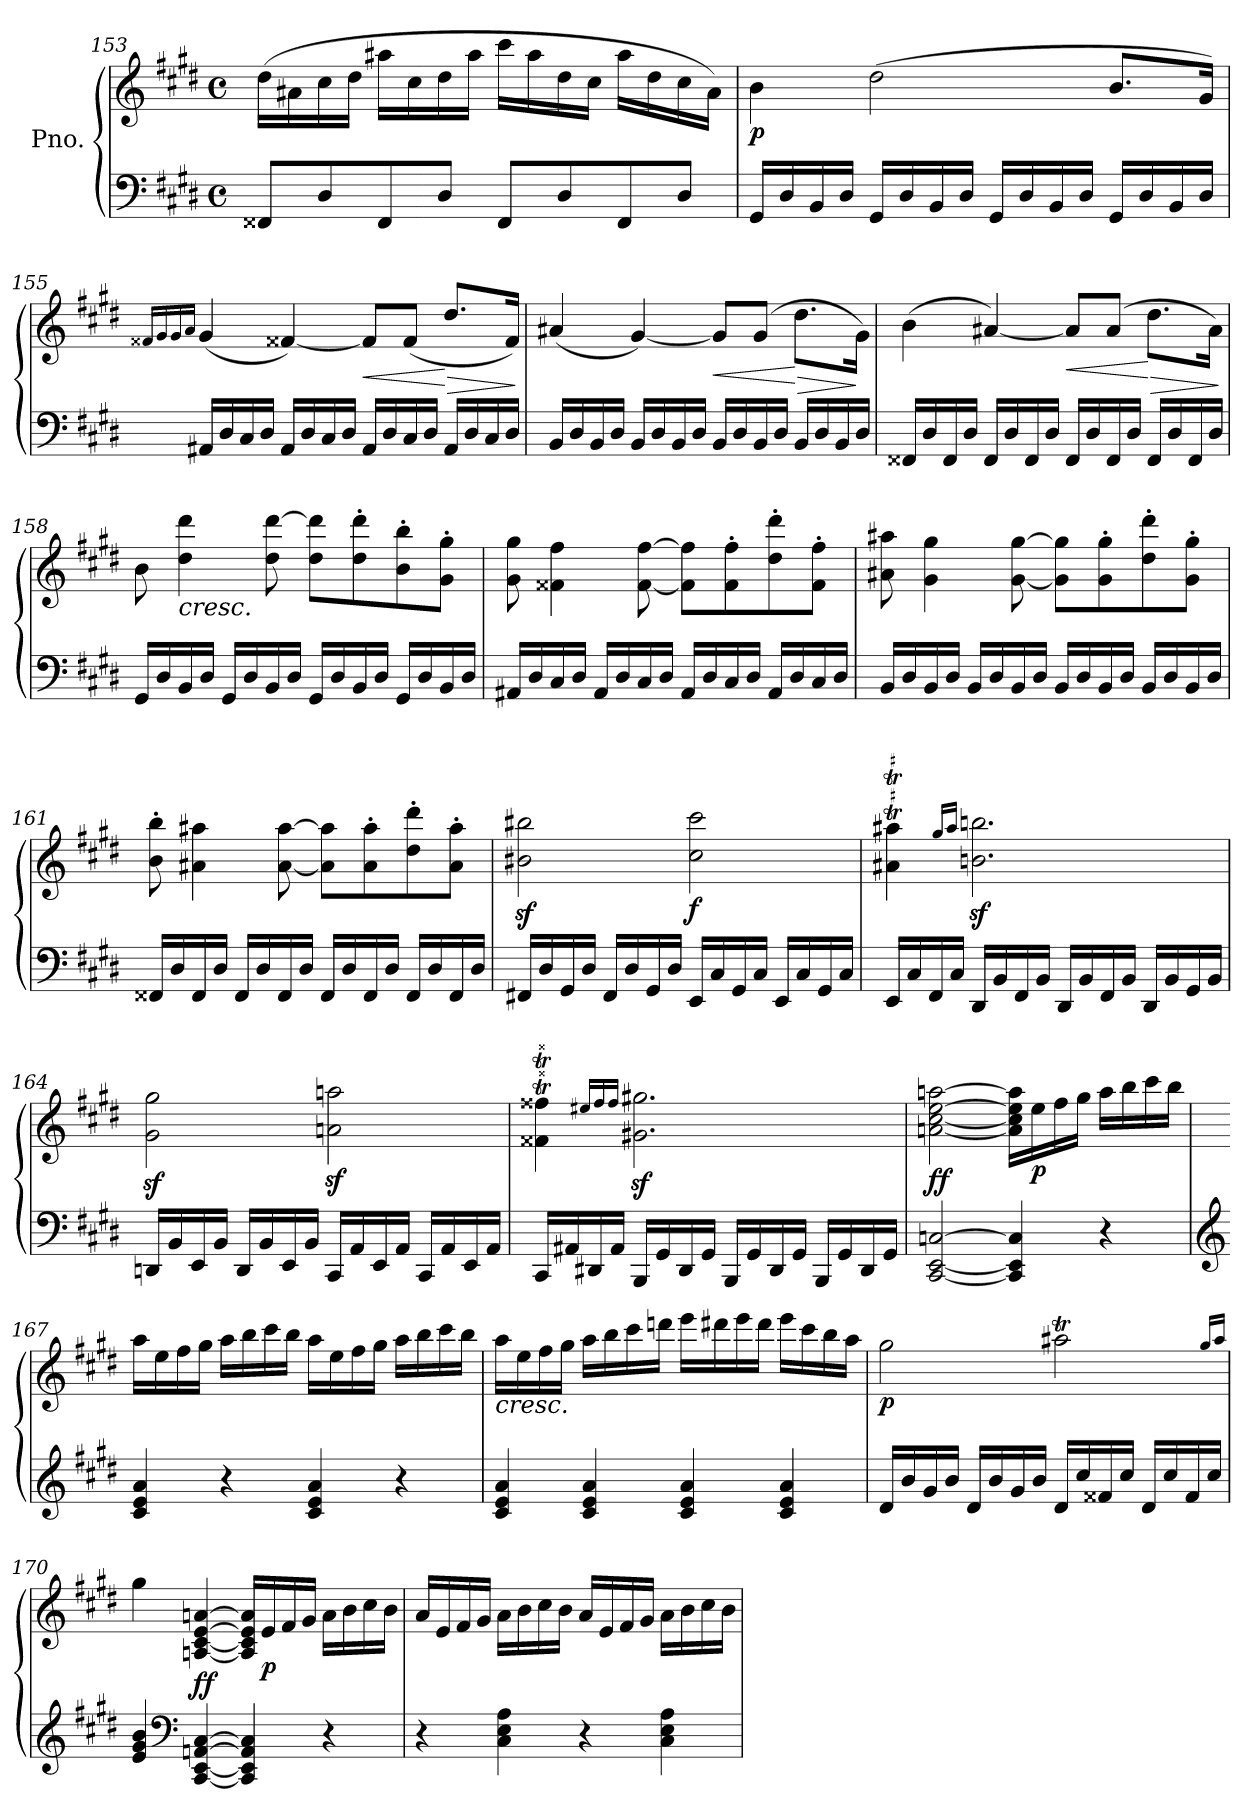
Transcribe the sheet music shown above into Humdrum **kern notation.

**kern	**kern	**dynam
*part1	*part1	*part1
*staff2	*staff1	*staff1/2
*I"Pno.	*	*
*clefF4	*clefG2	*
*k[f#c#g#d#]	*k[f#c#g#d#]	*
*E:	*E:	*
*M4/4	*M4/4	*
*met(c)	*met(c)	*
=153	=153	=153
8FF##X/L	(>16dd#\LL	.
.	16a#X\	.
8D#/	16cc#\	.
.	16dd#\JJ	.
8FF##/	16aa#X\LL	.
.	16cc#\	.
8D#/J	16dd#\	.
.	16aa#\JJ	.
8FF##/L	16ccc#\LL	.
.	16aa#\	.
8D#/	16dd#\	.
.	16cc#\JJ	.
8FF##/	16aa#\LL	.
.	16dd#\	.
8D#/J	16cc#\	.
.	16a#\JJ)	.
=154	=154	=154
!	!	!LO:DY:b
16GG#/LL	4b\	p
16D#/	.	.
16BB/	.	.
16D#/JJ	.	.
16GG#/LL	(>2dd#\	.
16D#/	.	.
16BB/	.	.
16D#/JJ	.	.
16GG#/LL	.	.
16D#/	.	.
16BB/	.	.
16D#/JJ	.	.
16GG#/LL	8.b/L	.
16D#/	.	.
16BB/	.	.
16D#/JJ	16g#/Jk)	.
!!LO:LB:g=z
=155	=155	=155
.	16qf##X/LL	.
.	16qg#/	.
.	16qg#/	.
.	16qa/JJ	.
16AA#X/LL	(<4g#/	.
16D#/	.	.
16C#/	.	.
16D#/JJ	.	.
16AA#/LL	[4f##X/)	.
16D#/	.	.
16C#/	.	.
16D#/JJ	.	.
!	!	!LO:HP:b
16AA#/LL	8f##/L]	<
16D#/	.	.
16C#/	(<8f##/J	.
16D#/JJ	.	.
!	!	!LO:HP:n=1:b
16AA#/LL	8.dd#/L	[ >
16D#/	.	.
16C#/	.	.
16D#/JJ	16f##/Jk)	.
.	.	]
=156	=156	=156
16BB/LL	(<4a#X/	.
16D#/	.	.
16BB/	.	.
16D#/JJ	.	.
16BB/LL	[4g#/)	.
16D#/	.	.
16BB/	.	.
16D#/JJ	.	.
!	!	!LO:HP:b
16BB/LL	8g#/L]	<
16D#/	.	.
16BB/	(8g#/J	.
16D#/JJ	.	.
!	!	!LO:HP:n=1:b
16BB/LL	8.dd#\L	[ >
16D#/	.	.
16BB/	.	.
16D#/JJ	16g#\Jk)	]
=157	=157	=157
16FF##X/LL	(>4b\	.
16D#/	.	.
16FF##/	.	.
16D#/JJ	.	.
16FF##/LL	[4a#X/)	.
16D#/	.	.
16FF##/	.	.
16D#/JJ	.	.
!	!	!LO:HP:b
16FF##/LL	8a#/L]	<
16D#/	.	.
16FF##/	(8a#/J	.
16D#/JJ	.	.
!	!	!LO:HP:n=1:b
16FF##/LL	8.dd#\L	[ >
16D#/	.	.
16FF##/	.	.
16D#/JJ	16a#\Jk)	.
.	.	]
=158	=158	=158
16GG#/LL	8b\	.
16D#/	.	.
!	!LO:TX:b:i:t=cresc.	!
16BB/	4dd#\ 4ddd#\	.
16D#/JJ	.	.
16GG#/LL	.	.
16D#/	.	.
16BB/	8dd#\ [8ddd#\	.
16D#/JJ	.	.
16GG#/LL	8dd#\ 8ddd#\]L	.
16D#/	.	.
16BB/	8dd#\'> 8ddd#\'>	.
16D#/JJ	.	.
16GG#/LL	8b\'> 8bb\'>	.
16D#/	.	.
16BB/	8g#\'> 8gg#\'>J	.
16D#/JJ	.	.
!!LO:PB:g=z
=159	=159	=159
16AA#X/LL	8g#\ 8gg#\	.
16D#/	.	.
16C#/	4f##X\ 4ff#\	.
16D#/JJ	.	.
16AA#/LL	.	.
16D#/	.	.
16C#/	[8f##\ [8ff#\	.
16D#/JJ	.	.
16AA#/LL	8f##\] 8ff#\]L	.
16D#/	.	.
16C#/	8f##\'> 8ff#\'>	.
16D#/JJ	.	.
16AA#/LL	8dd#\'> 8ddd#\'>	.
16D#/	.	.
16C#/	8f##\'> 8ff#\'>J	.
16D#/JJ	.	.
=160	=160	=160
16BB/LL	8a#X\ 8aa#X\	.
16D#/	.	.
16BB/	4g#\ 4gg#\	.
16D#/JJ	.	.
16BB/LL	.	.
16D#/	.	.
16BB/	[8g#\ [8gg#\	.
16D#/JJ	.	.
16BB/LL	8g#\] 8gg#\]L	.
16D#/	.	.
16BB/	8g#\'> 8gg#\'>	.
16D#/JJ	.	.
16BB/LL	8dd#\'> 8ddd#\'>	.
16D#/	.	.
16BB/	8g#\'> 8gg#\'>J	.
16D#/JJ	.	.
=161	=161	=161
16FF##X/LL	8b\'> 8bb\'>	.
16D#/	.	.
16FF##/	4a#X\ 4aa#X\	.
16D#/JJ	.	.
16FF##/LL	.	.
16D#/	.	.
16FF##/	[8a#\ [8aa#\	.
16D#/JJ	.	.
16FF##/LL	8a#\] 8aa#\]L	.
16D#/	.	.
16FF##/	8a#\'> 8aa#\'>	.
16D#/JJ	.	.
16FF##/LL	8dd#\'> 8ddd#\'>	.
16D#/	.	.
16FF##/	8a#\'> 8aa#\'>J	.
16D#/JJ	.	.
=162	=162	=162
16FF#X/LL	2b#X\z< 2bb#X\z<	.
16D#/	.	.
16GG#/	.	.
16D#/JJ	.	.
16FF#/LL	.	.
16D#/	.	.
16GG#/	.	.
16D#/JJ	.	.
!	!	!LO:DY:b
16EE/LL	2cc#\ 2ccc#\	f
16C#/	.	.
16GG#/	.	.
16C#/JJ	.	.
16EE/LL	.	.
16C#/	.	.
16GG#/	.	.
16C#/JJ	.	.
!!LO:LB:g=z
=163	=163	=163
16EE/LL	4a#X\T 4aa#X\T	.
16C#/	.	.
16FF#/	.	.
16C#/JJ	.	.
.	16qgg#/LL	.
.	16qaa#/JJ	.
16DD#/LL	2.bn\z< 2.bbn\z<	.
16BB/	.	.
16FF#/	.	.
16BB/JJ	.	.
16DD#/LL	.	.
16BB/	.	.
16FF#/	.	.
16BB/JJ	.	.
16DD#/LL	.	.
16BB/	.	.
16GG#/	.	.
16BB/JJ	.	.
=164	=164	=164
16DDn/LL	2g#\z< 2gg#\z<	.
16BB/	.	.
16EE/	.	.
16BB/JJ	.	.
16DD/LL	.	.
16BB/	.	.
16EE/	.	.
16BB/JJ	.	.
16CC#/LL	2an\z< 2aan\z<	.
16AA/	.	.
16EE/	.	.
16AA/JJ	.	.
16CC#/LL	.	.
16AA/	.	.
16EE/	.	.
16AA/JJ	.	.
=165	=165	=165
16CC#/LL	4f##X\T 4ff##X\T	.
16AA#X/	.	.
16DD#X/	.	.
16AA#/JJ	.	.
.	16qee#X/LL	.
.	16qff##/	.
.	16qff##/JJ	.
16BBB/LL	2.g#\z< 2.gg#\z<	.
16GG#/	.	.
16DD#/	.	.
16GG#/JJ	.	.
16BBB/LL	.	.
16GG#/	.	.
16DD#/	.	.
16GG#/JJ	.	.
16BBB/LL	.	.
16GG#/	.	.
16DD#/	.	.
16GG#/JJ	.	.
=166	=166	=166
!	!	!LO:DY:b
[2CC#/ [2EE/ [2Cn/	[2an\ [2cc#\ [2ee\ [2aan\	ff
4CC#/] 4EE/] 4C/]	16a\] 16cc#\] 16ee\] 16aa\]LL	.
!	!	!LO:DY:b
.	16ee\	p
.	16ff#\	.
.	16gg#\JJ	.
4r	16aa\LL	.
.	16bb\	.
.	16ccc#\	.
.	16bb\JJ	.
!!LO:LB:g=z
=167	=167	=167
*clefG2	*	*
4c#/ 4e/ 4a/	16aa\LL	.
.	16ee\	.
.	16ff#\	.
.	16gg#\JJ	.
4r	16aa\LL	.
.	16bb\	.
.	16ccc#\	.
.	16bb\JJ	.
4c#/ 4e/ 4a/	16aa\LL	.
.	16ee\	.
.	16ff#\	.
.	16gg#\JJ	.
4r	16aa\LL	.
.	16bb\	.
.	16ccc#\	.
.	16bb\JJ	.
=168	=168	=168
!	!LO:TX:b:i:t=cresc.	!
4c#/ 4e/ 4a/	16aa\LL	.
.	16ee\	.
.	16ff#\	.
.	16gg#\JJ	.
4c#/ 4e/ 4a/	16aa\LL	.
.	16bb\	.
.	16ccc#\	.
.	16dddn\JJ	.
4c#/ 4e/ 4a/	16eee\LL	.
.	16ddd#X\	.
.	16eee\	.
.	16ddd#\JJ	.
4c#/ 4e/ 4a/	16eee\LL	.
.	16ccc#\	.
.	16bb\	.
.	16aa\JJ	.
=169	=169	=169
!	!	!LO:DY:b
16d#/LL	2gg#\	p
16b/	.	.
16g#/	.	.
16b/JJ	.	.
16d#/LL	.	.
16b/	.	.
16g#/	.	.
16b/JJ	.	.
16d#/LL	2aa#Xt\	.
16cc#/	.	.
16f##X/	.	.
16cc#/JJ	.	.
16d#/LL	.	.
16cc#/	.	.
16f##/	.	.
16cc#/JJ	.	.
.	16qgg#/LL	.
.	16qaa#TTT/JJ	.
!!LO:LB:g=z
=170	=170	=170
4e/ 4g#/ 4b/	4gg#\	.
*clefF4	*	*
!	!	!LO:DY:b
[4CC#/ [4EE/ [4AAn/ [4C#/	[4An/ [4c#/ [4e/ [4an/	ff
4CC#/] 4EE/] 4AA/] 4C#/]	16A/] 16c#/] 16e/] 16a/]LL	.
!	!	!LO:DY:b
.	16e/	p
.	16f#/	.
.	16g#/JJ	.
4r	16a\LL	.
.	16b\	.
.	16cc#\	.
.	16b\JJ	.
=171	=171	=171
4r	16a/LL	.
.	16e/	.
.	16f#/	.
.	16g#/JJ	.
4C#\ 4E\ 4A\	16a\LL	.
.	16b\	.
.	16cc#\	.
.	16b\JJ	.
4r	16a/LL	.
.	16e/	.
.	16f#/	.
.	16g#/JJ	.
4C#\ 4E\ 4A\	16a\LL	.
.	16b\	.
.	16cc#\	.
.	16b\JJ	.
=	=	=
*-	*-	*-
